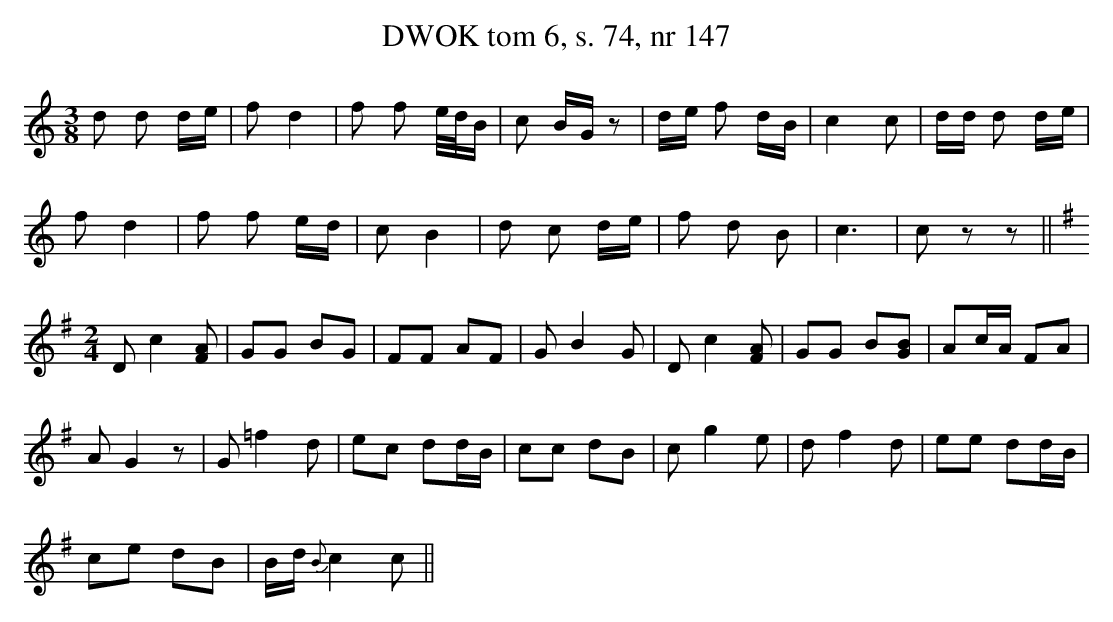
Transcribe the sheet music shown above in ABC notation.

X:1
T:DWOK tom 6, s. 74, nr 147
L:1/16
M:3/8
K:C
d2 d2 de|f2 d4|f2 f2 e/2d/2B|c2 BG z2|de f2 dB|c4 c2|dd d2 de|
f2 d4|f2 f2 ed|c2 B4|d2 c2 de|f2 d2 B2|c6|c2 z2z2||
M:2/4
K:G
D2c4[F2A2]|G2G2 B2G2|F2F2 A2F2|G2B4G2|D2c4[F2A2]|G2G2 B2[G2B2]|A2cA F2A2|
A2G4z2| G2=f4d2|e2c2 d2dB|c2c2 d2B2|c2g4e2|d2f4d2|e2e2 d2dB|
c2e2 d2B2|Bd{B}c4c2||
